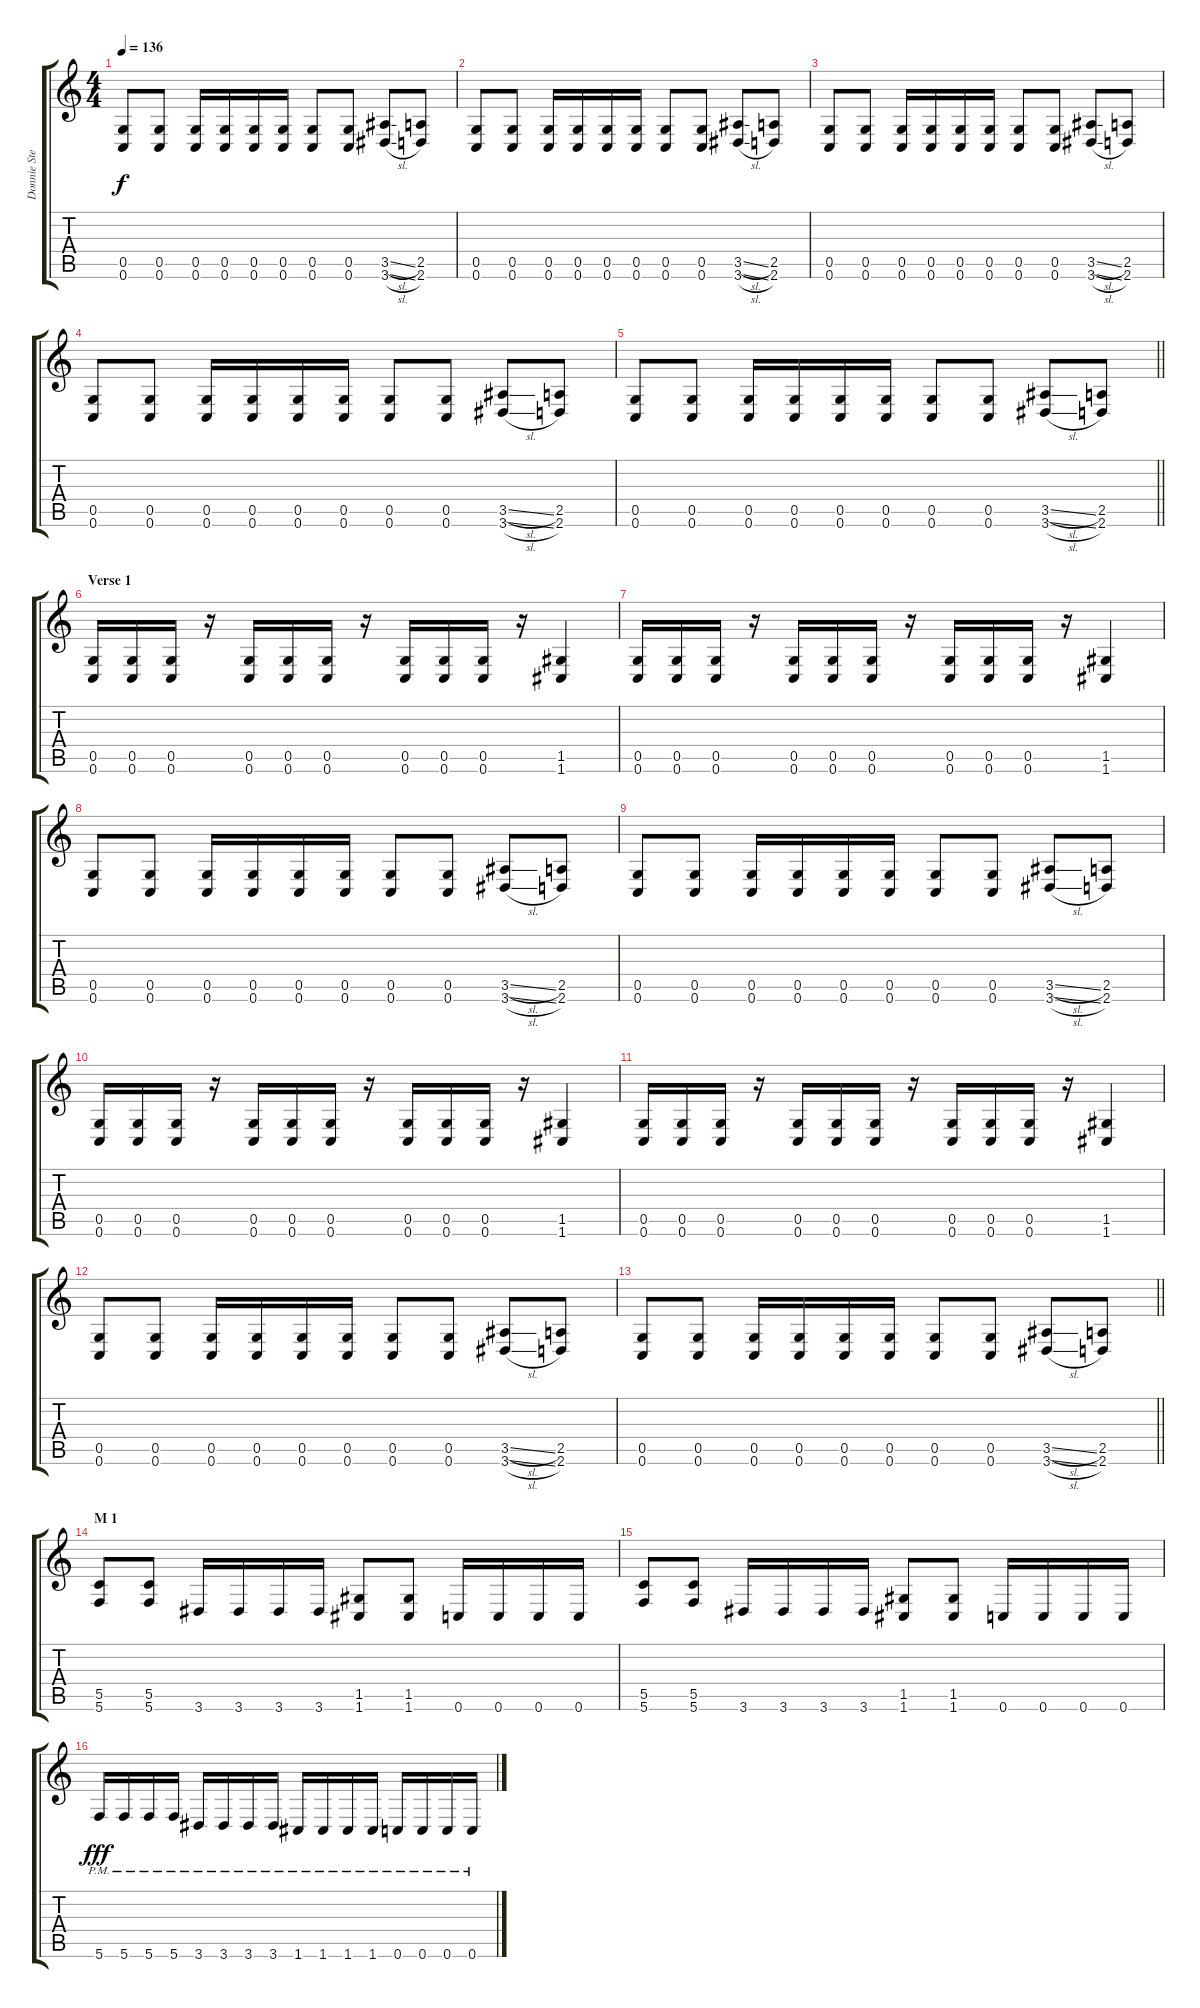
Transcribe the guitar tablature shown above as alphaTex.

\track ("Donnie Steele" "Donnie Ste") {instrument distortionguitar}
\staff {score tabs}
\tuning (D4 A3 F3 C3 G2 C2) {hide}
\ts (4 4)
\tempo 136
\clef g2
\ks c
(0.5 0.6).8{dy f} (0.5 0.6).8 (0.5 0.6).16 (0.5 0.6).16 (0.5 0.6).16 (0.5 0.6).16 (0.5 0.6).8 (0.5 0.6).8 (3.5{sl} 3.6{sl}).8 (2.5 2.6).8 |
(0.5 0.6).8 (0.5 0.6).8 (0.5 0.6).16 (0.5 0.6).16 (0.5 0.6).16 (0.5 0.6).16 (0.5 0.6).8 (0.5 0.6).8 (3.5{sl} 3.6{sl}).8 (2.5 2.6).8 |
(0.5 0.6).8 (0.5 0.6).8 (0.5 0.6).16 (0.5 0.6).16 (0.5 0.6).16 (0.5 0.6).16 (0.5 0.6).8 (0.5 0.6).8 (3.5{sl} 3.6{sl}).8 (2.5 2.6).8 |
(0.5 0.6).8 (0.5 0.6).8 (0.5 0.6).16 (0.5 0.6).16 (0.5 0.6).16 (0.5 0.6).16 (0.5 0.6).8 (0.5 0.6).8 (3.5{sl} 3.6{sl}).8 (2.5 2.6).8 |
\barLineRight lightlight
(0.5 0.6).8 (0.5 0.6).8 (0.5 0.6).16 (0.5 0.6).16 (0.5 0.6).16 (0.5 0.6).16 (0.5 0.6).8 (0.5 0.6).8 (3.5{sl} 3.6{sl}).8 (2.5 2.6).8 |
\section ("" "Verse 1")
(0.5 0.6).16 (0.5 0.6).16 (0.5 0.6).16 r.16 (0.5 0.6).16 (0.5 0.6).16 (0.5 0.6).16 r.16 (0.5 0.6).16 (0.5 0.6).16 (0.5 0.6).16 r.16 (1.5 1.6).4 |
(0.5 0.6).16 (0.5 0.6).16 (0.5 0.6).16 r.16 (0.5 0.6).16 (0.5 0.6).16 (0.5 0.6).16 r.16 (0.5 0.6).16 (0.5 0.6).16 (0.5 0.6).16 r.16 (1.5 1.6).4 |
(0.5 0.6).8 (0.5 0.6).8 (0.5 0.6).16 (0.5 0.6).16 (0.5 0.6).16 (0.5 0.6).16 (0.5 0.6).8 (0.5 0.6).8 (3.5{sl} 3.6{sl}).8 (2.5 2.6).8 |
(0.5 0.6).8 (0.5 0.6).8 (0.5 0.6).16 (0.5 0.6).16 (0.5 0.6).16 (0.5 0.6).16 (0.5 0.6).8 (0.5 0.6).8 (3.5{sl} 3.6{sl}).8 (2.5 2.6).8 |
(0.5 0.6).16 (0.5 0.6).16 (0.5 0.6).16 r.16 (0.5 0.6).16 (0.5 0.6).16 (0.5 0.6).16 r.16 (0.5 0.6).16 (0.5 0.6).16 (0.5 0.6).16 r.16 (1.5 1.6).4 |
(0.5 0.6).16 (0.5 0.6).16 (0.5 0.6).16 r.16 (0.5 0.6).16 (0.5 0.6).16 (0.5 0.6).16 r.16 (0.5 0.6).16 (0.5 0.6).16 (0.5 0.6).16 r.16 (1.5 1.6).4 |
(0.5 0.6).8 (0.5 0.6).8 (0.5 0.6).16 (0.5 0.6).16 (0.5 0.6).16 (0.5 0.6).16 (0.5 0.6).8 (0.5 0.6).8 (3.5{sl} 3.6{sl}).8 (2.5 2.6).8 |
\barLineRight lightlight
(0.5 0.6).8 (0.5 0.6).8 (0.5 0.6).16 (0.5 0.6).16 (0.5 0.6).16 (0.5 0.6).16 (0.5 0.6).8 (0.5 0.6).8 (3.5{sl} 3.6{sl}).8 (2.5 2.6).8 |
\section ("" "M 1")
(5.5 5.6).8 (5.5 5.6).8 3.6.16 3.6.16 3.6.16 3.6.16 (1.5 1.6).8 (1.5 1.6).8 0.6.16 0.6.16 0.6.16 0.6.16 |
(5.5 5.6).8 (5.5 5.6).8 3.6.16 3.6.16 3.6.16 3.6.16 (1.5 1.6).8 (1.5 1.6).8 0.6.16 0.6.16 0.6.16 0.6.16 |
5.6{pm}.16{dy fff} 5.6{pm}.16 5.6{pm}.16 5.6{pm}.16 3.6{pm}.16 3.6{pm}.16 3.6{pm}.16 3.6{pm}.16 1.6{pm}.16 1.6{pm}.16 1.6{pm}.16 1.6{pm}.16 0.6{pm}.16 0.6{pm}.16 0.6{pm}.16 0.6{pm}.16
